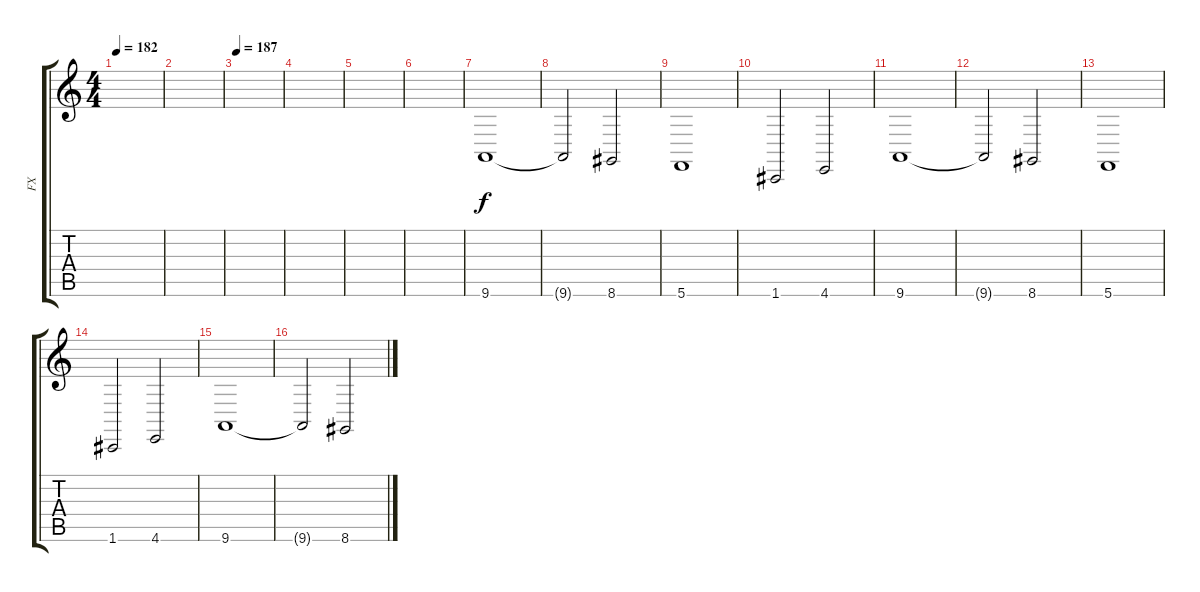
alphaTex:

\track ("FX" "FX") {instrument fx7echoes}
\staff {score tabs}
\tuning (D4 A3 F3 C3 G2 C2) {hide}
\ts (4 4)
\tempo 182
\clef g2
\ks c
|
|
\tempo 187
|
|
|
|
9.6.1 |
9.6{t}.2 8.6.2 |
5.6.1 |
1.6.2 4.6.2 |
9.6.1 |
9.6{t}.2 8.6.2 |
5.6.1 |
1.6.2 4.6.2 |
9.6.1 |
9.6{t}.2 8.6.2
